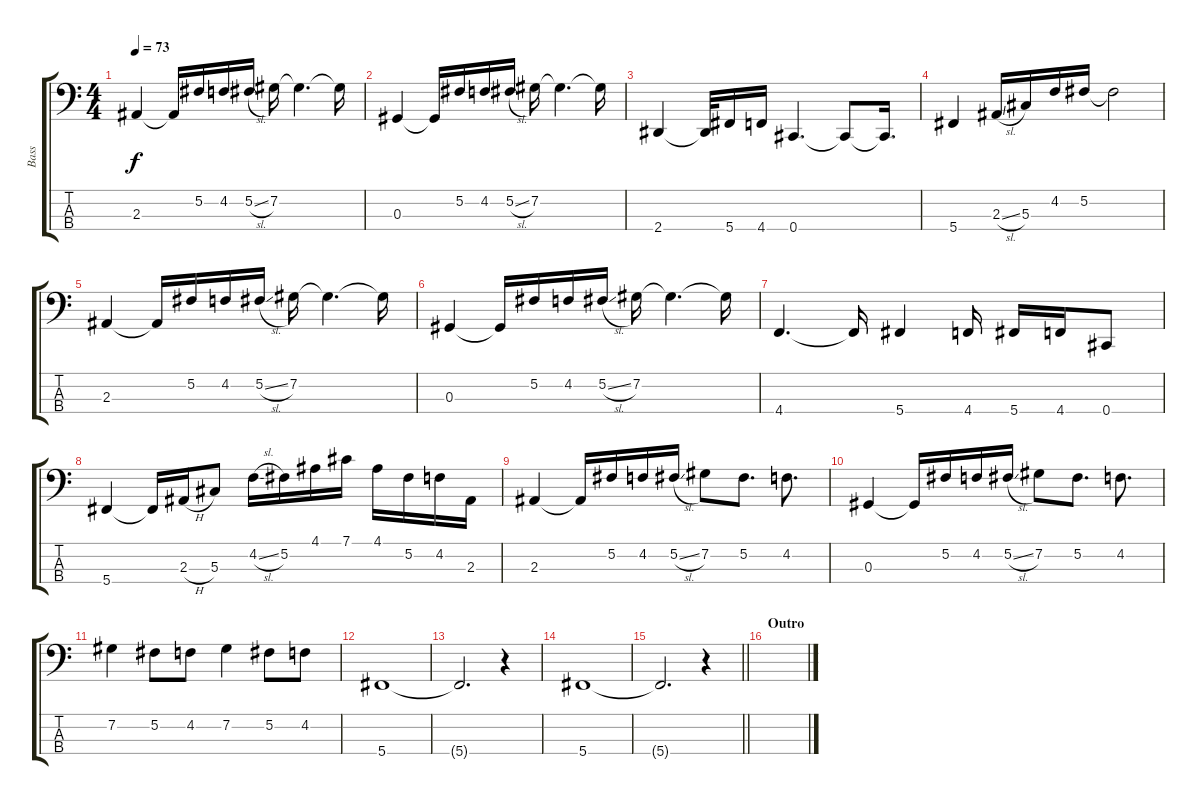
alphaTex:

\track ("Bass" "Bass") {instrument electricbasspick}
\staff {score tabs}
\tuning (Gb2 Db2 Ab1 Db1) {hide}
\ts (4 4)
\tempo 73
\clef f4
\ks c
2.3.4{dy f} 2.3{t}.16 5.2.16 4.2.16 5.2{sl}.16 7.2.16 7.2{t}.4{d} 7.2{t}.16 |
0.3.4 0.3{t}.16 5.2.16 4.2.16 5.2{sl}.16 7.2.16 7.2{t}.4{d} 7.2{t}.16 |
2.4.4 2.4{t}.32 5.4.16 4.4.16 0.4.4{d} 0.4{t}.8 0.4{t}.16{d} |
5.4.4 2.3{sl}.16 5.3.16 4.2.16 5.2.16 5.2{t}.2 |
2.3.4 2.3{t}.16 5.2.16 4.2.16 5.2{sl}.16 7.2.16 7.2{t}.4{d} 7.2{t}.16 |
0.3.4 0.3{t}.16 5.2.16 4.2.16 5.2{sl}.16 7.2.16 7.2{t}.4{d} 7.2{t}.16 |
4.4.4{d} 4.4{t}.16 5.4.4 4.4.16 5.4.16 4.4.16 0.4.8 |
5.4.4 5.4{t}.16 2.3{h}.16 5.3.8 4.2{sl}.16 5.2.16 4.1.16 7.1.16 4.1.16 5.2.16 4.2.16 2.3.16 |
2.3.4 2.3{t}.16 5.2.16 4.2.16 5.2{sl}.16 7.2.8 5.2.8{d} 4.2.8{d} |
0.3.4 0.3{t}.16 5.2.16 4.2.16 5.2{sl}.16 7.2.8 5.2.8{d} 4.2.8{d} |
7.2.4 5.2.8 4.2.8 7.2.4 5.2.8 4.2.8 |
5.4.1 |
5.4{t}.2{d} r.4 |
5.4.1 |
\barLineRight lightlight
5.4{t}.2{d} r.4 |
\section ("" "Outro")
